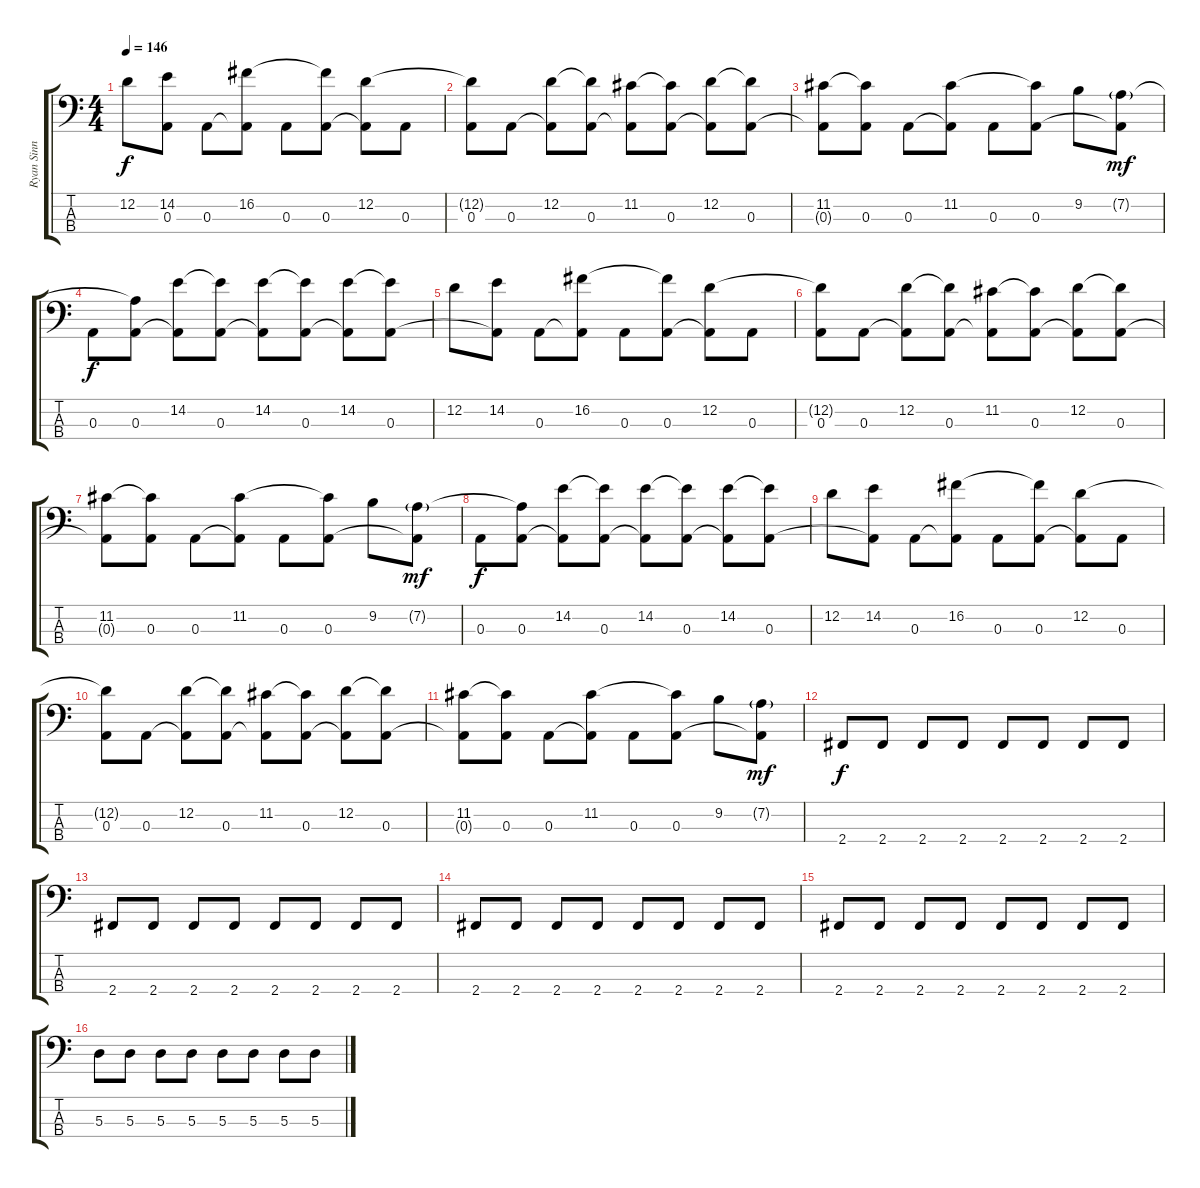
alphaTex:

\track ("Ryan Sinn" "Ryan Sinn") {instrument electricbassfinger}
\staff {score tabs}
\tuning (G2 D2 A1 E1) {hide}
\ts (4 4)
\tempo 146
\clef f4
\ks c
12.2.8{dy f} (14.2 0.3{t}).8 0.3.8 (16.2 0.3{t}).8 0.3.8 (16.2{t} 0.3).8 (12.2 0.3{t}).8 0.3.8 |
(12.2{t} 0.3).8 0.3.8 (12.2 0.3{t}).8 (12.2{t} 0.3).8 (11.2 0.3{t}).8 (11.2{t} 0.3).8 (12.2 0.3{t}).8 (12.2{t} 0.3).8 |
(11.2 0.3{t}).8 (11.2{t} 0.3).8 0.3.8 (11.2 0.3{t}).8 0.3.8 (11.2{t} 0.3).8 9.2.8 (7.2{g} 0.3{t}).8{dy mf} |
0.3.8{dy f} (7.2{t} 0.3).8 (14.2 0.3{t}).8 (14.2{t} 0.3).8 (14.2 0.3{t}).8 (14.2{t} 0.3).8 (14.2 0.3{t}).8 (14.2{t} 0.3).8 |
12.2.8 (14.2 0.3{t}).8 0.3.8 (16.2 0.3{t}).8 0.3.8 (16.2{t} 0.3).8 (12.2 0.3{t}).8 0.3.8 |
(12.2{t} 0.3).8 0.3.8 (12.2 0.3{t}).8 (12.2{t} 0.3).8 (11.2 0.3{t}).8 (11.2{t} 0.3).8 (12.2 0.3{t}).8 (12.2{t} 0.3).8 |
(11.2 0.3{t}).8 (11.2{t} 0.3).8 0.3.8 (11.2 0.3{t}).8 0.3.8 (11.2{t} 0.3).8 9.2.8 (7.2{g} 0.3{t}).8{dy mf} |
0.3.8{dy f} (7.2{t} 0.3).8 (14.2 0.3{t}).8 (14.2{t} 0.3).8 (14.2 0.3{t}).8 (14.2{t} 0.3).8 (14.2 0.3{t}).8 (14.2{t} 0.3).8 |
12.2.8 (14.2 0.3{t}).8 0.3.8 (16.2 0.3{t}).8 0.3.8 (16.2{t} 0.3).8 (12.2 0.3{t}).8 0.3.8 |
(12.2{t} 0.3).8 0.3.8 (12.2 0.3{t}).8 (12.2{t} 0.3).8 (11.2 0.3{t}).8 (11.2{t} 0.3).8 (12.2 0.3{t}).8 (12.2{t} 0.3).8 |
(11.2 0.3{t}).8 (11.2{t} 0.3).8 0.3.8 (11.2 0.3{t}).8 0.3.8 (11.2{t} 0.3).8 9.2.8 (7.2{g} 0.3{t}).8{dy mf} |
2.4.8{dy f} 2.4.8 2.4.8 2.4.8 2.4.8 2.4.8 2.4.8 2.4.8 |
2.4.8 2.4.8 2.4.8 2.4.8 2.4.8 2.4.8 2.4.8 2.4.8 |
2.4.8 2.4.8 2.4.8 2.4.8 2.4.8 2.4.8 2.4.8 2.4.8 |
2.4.8 2.4.8 2.4.8 2.4.8 2.4.8 2.4.8 2.4.8 2.4.8 |
5.3.8 5.3.8 5.3.8 5.3.8 5.3.8 5.3.8 5.3.8 5.3.8
